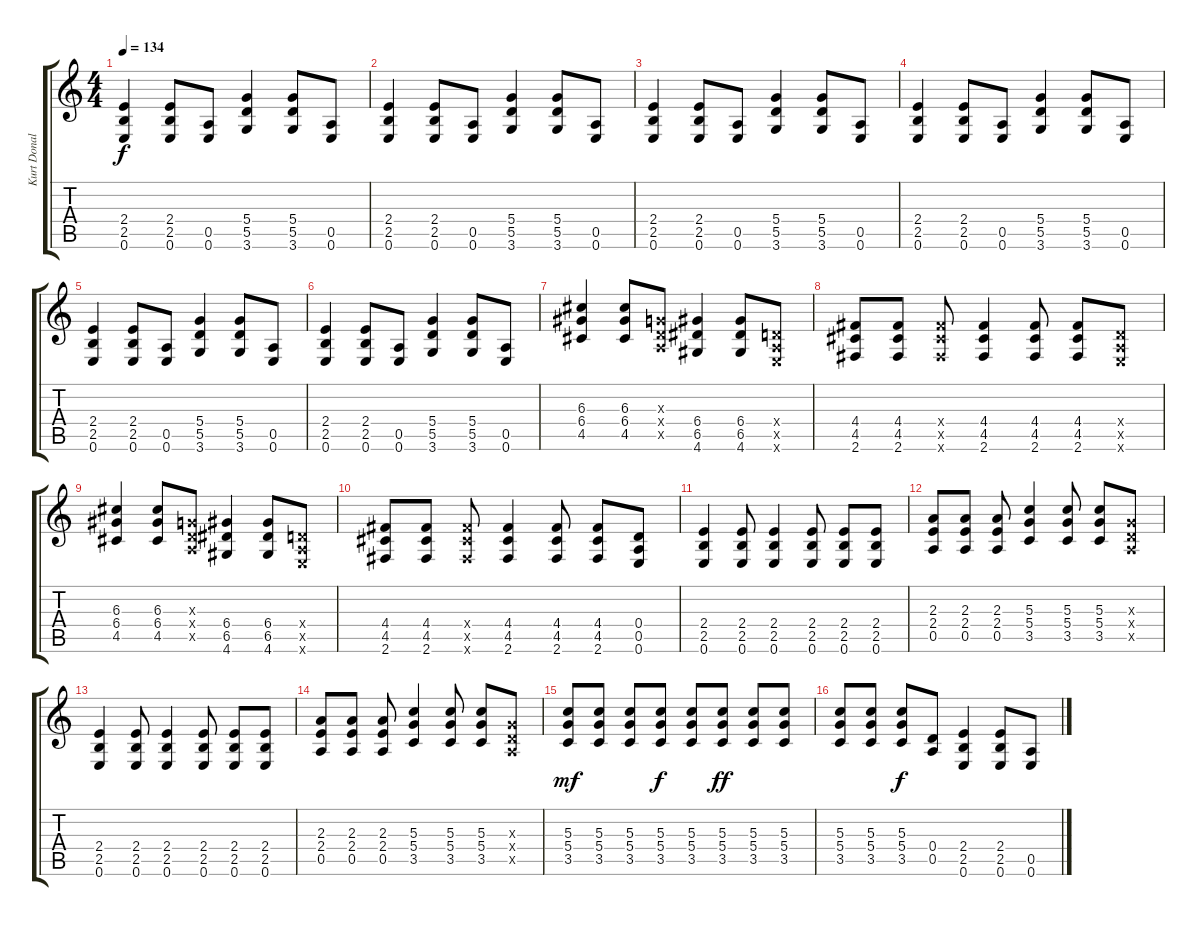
\track ("Kurt Donald Cobain (Guitar)" "Kurt Donal") {instrument electricguitarclean}
\staff {score tabs}
\tuning (E4 B3 G3 D3 A2 E2) {hide}
\ts (4 4)
\tempo 134
\clef g2
\ks c
(2.4 2.5 0.6).4{dy f} (2.4 2.5 0.6).8 (0.5 0.6).8 (5.4 5.5 3.6).4 (5.4 5.5 3.6).8 (0.5 0.6).8 |
(2.4 2.5 0.6).4 (2.4 2.5 0.6).8 (0.5 0.6).8 (5.4 5.5 3.6).4 (5.4 5.5 3.6).8 (0.5 0.6).8 |
(2.4 2.5 0.6).4 (2.4 2.5 0.6).8 (0.5 0.6).8 (5.4 5.5 3.6).4 (5.4 5.5 3.6).8 (0.5 0.6).8 |
(2.4 2.5 0.6).4 (2.4 2.5 0.6).8 (0.5 0.6).8 (5.4 5.5 3.6).4 (5.4 5.5 3.6).8 (0.5 0.6).8 |
(2.4 2.5 0.6).4 (2.4 2.5 0.6).8 (0.5 0.6).8 (5.4 5.5 3.6).4 (5.4 5.5 3.6).8 (0.5 0.6).8 |
(2.4 2.5 0.6).4 (2.4 2.5 0.6).8 (0.5 0.6).8 (5.4 5.5 3.6).4 (5.4 5.5 3.6).8 (0.5 0.6).8 |
(6.3 6.4 4.5).4 (6.3 6.4 4.5).8 (0.3{x} 0.4{x} 0.5{x}).8 (6.4 6.5 4.6).4 (6.4 6.5 4.6).8 (0.4{x} 0.5{x} 0.6{x}).8 |
(4.4 4.5 2.6).8 (4.4 4.5 2.6).8 (4.4{x} 4.5{x} 2.6{x}).8 (4.4 4.5 2.6).4 (4.4 4.5 2.6).8 (4.4 4.5 2.6).8 (0.4{x} 0.5{x} 0.6{x}).8 |
(6.3 6.4 4.5).4 (6.3 6.4 4.5).8 (0.3{x} 0.4{x} 0.5{x}).8 (6.4 6.5 4.6).4 (6.4 6.5 4.6).8 (0.4{x} 0.5{x} 0.6{x}).8 |
(4.4 4.5 2.6).8 (4.4 4.5 2.6).8 (4.4{x} 4.5{x} 2.6{x}).8 (4.4 4.5 2.6).4 (4.4 4.5 2.6).8 (4.4 4.5 2.6).8 (0.4 0.5 0.6).8 |
(2.4 2.5 0.6).4 (2.4 2.5 0.6).8 (2.4 2.5 0.6).4 (2.4 2.5 0.6).8 (2.4 2.5 0.6).8 (2.4 2.5 0.6).8 |
(2.3 2.4 0.5).8 (2.3 2.4 0.5).8 (2.3 2.4 0.5).8 (5.3 5.4 3.5).4 (5.3 5.4 3.5).8 (5.3 5.4 3.5).8 (0.3{x} 0.4{x} 0.5{x}).8 |
(2.4 2.5 0.6).4 (2.4 2.5 0.6).8 (2.4 2.5 0.6).4 (2.4 2.5 0.6).8 (2.4 2.5 0.6).8 (2.4 2.5 0.6).8 |
(2.3 2.4 0.5).8 (2.3 2.4 0.5).8 (2.3 2.4 0.5).8 (5.3 5.4 3.5).4 (5.3 5.4 3.5).8 (5.3 5.4 3.5).8 (0.3{x} 0.4{x} 0.5{x}).8 |
(5.3 5.4 3.5).8{dy mf} (5.3 5.4 3.5).8 (5.3 5.4 3.5).8 (5.3 5.4 3.5).8{dy f} (5.3 5.4 3.5).8 (5.3 5.4 3.5).8{dy ff} (5.3 5.4 3.5).8 (5.3 5.4 3.5).8 |
(5.3 5.4 3.5).8 (5.3 5.4 3.5).8 (5.3 5.4 3.5).8{dy f} (0.4 0.5).8 (2.4 2.5 0.6).4 (2.4 2.5 0.6).8 (0.5 0.6).8
